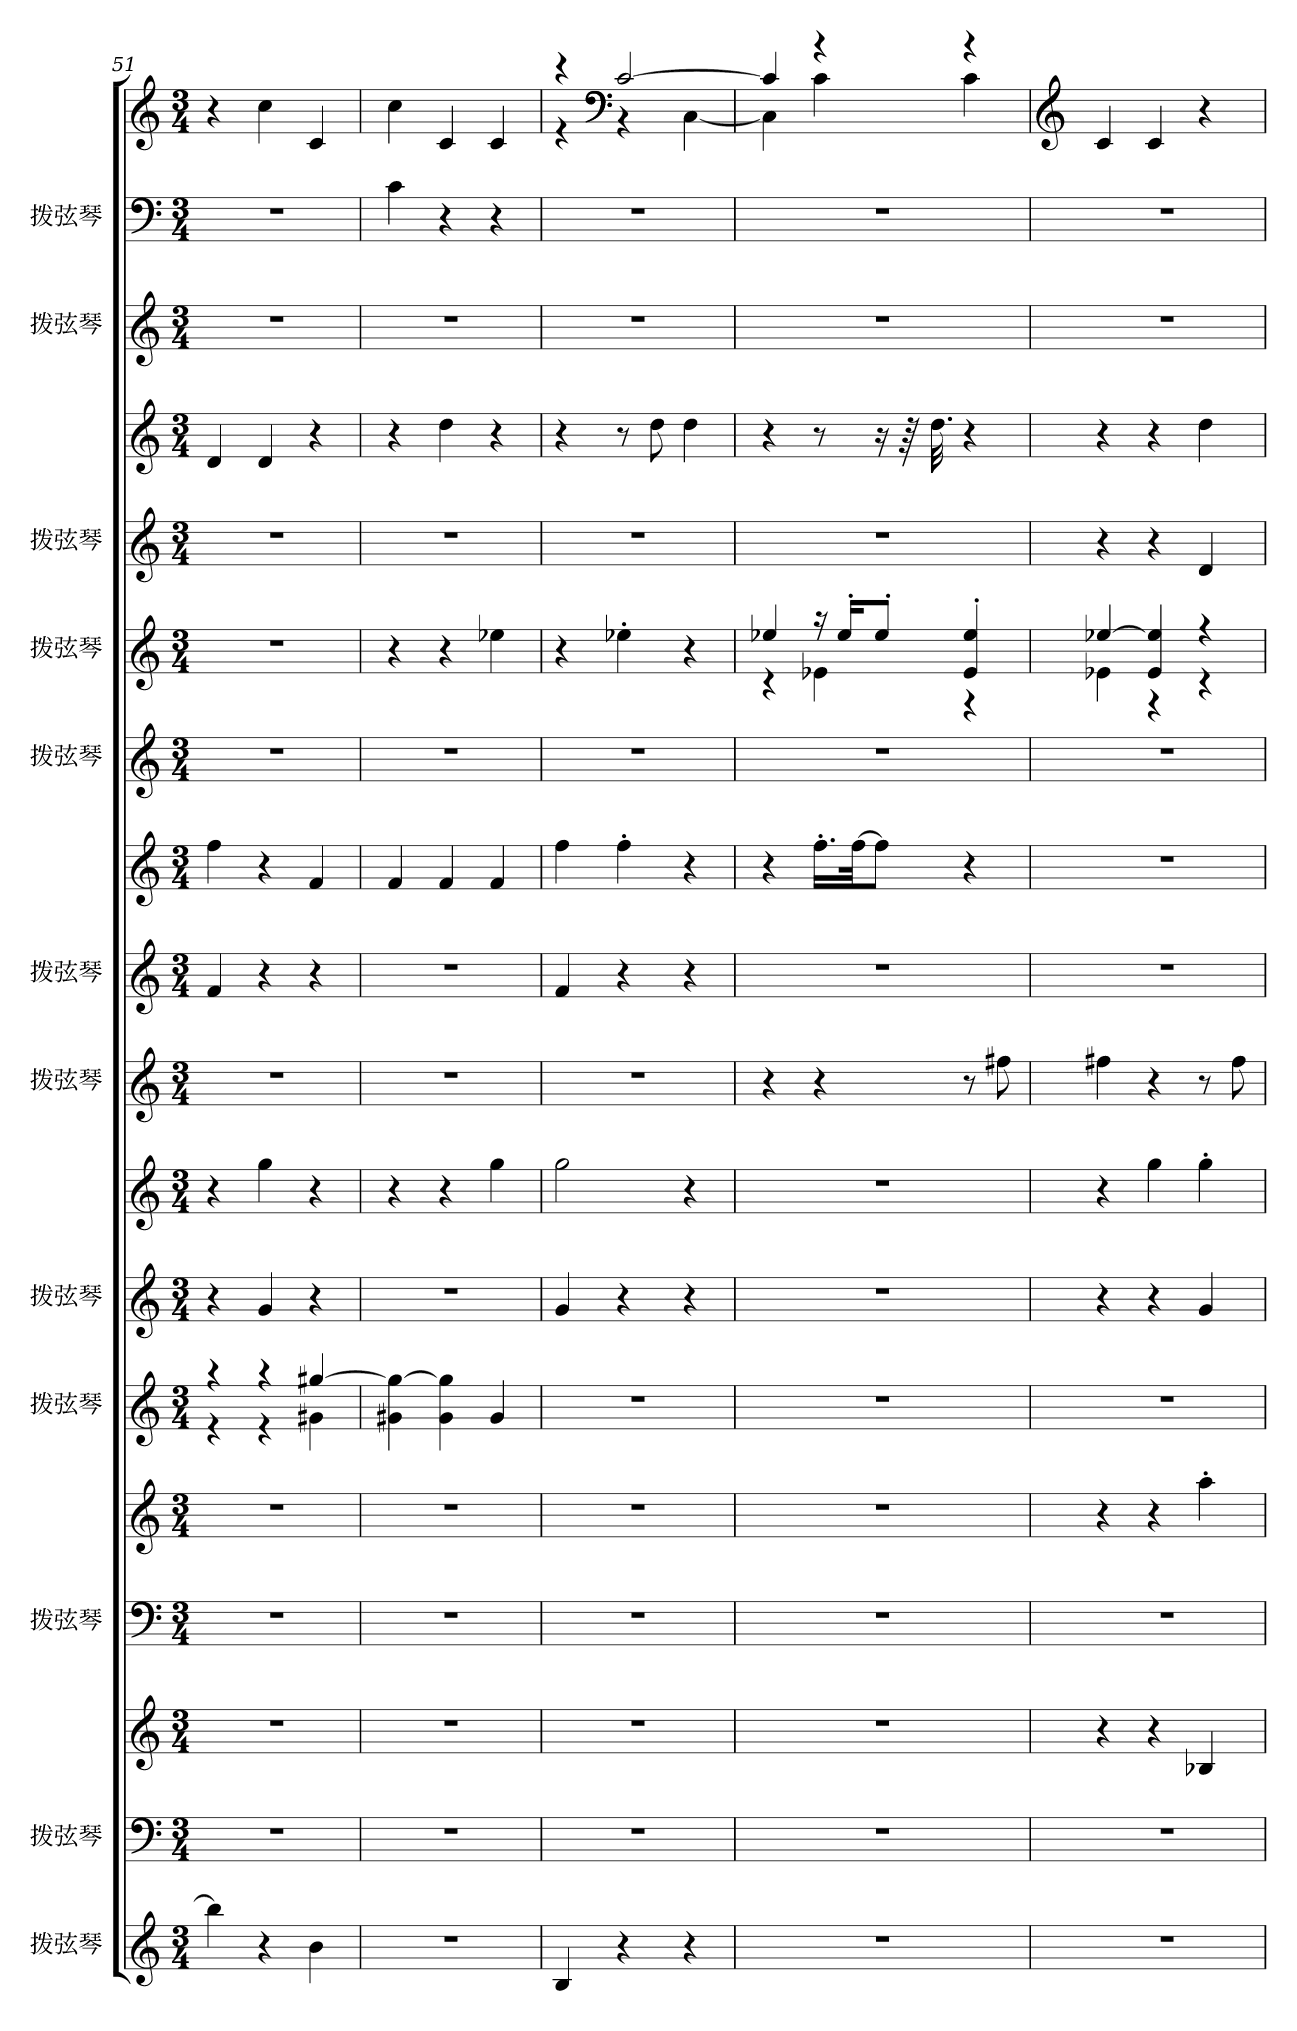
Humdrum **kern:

**kern	**kern	**kern	**kern	**kern	**kern	**kern	**kern	**kern	**kern	**kern	**kern	**kern	**kern	**kern	**kern	**kern	**kern
*part12	*part11	*part11	*part10	*part10	*part9	*part8	*part8	*part7	*part6	*part6	*part5	*part4	*part3	*part3	*part2	*part1	*part1
*staff18	*staff17	*staff16	*staff15	*staff14	*staff13	*staff12	*staff11	*staff10	*staff9	*staff8	*staff7	*staff6	*staff5	*staff4	*staff3	*staff2	*staff1
*I"拨弦琴	*I"拨弦琴	*	*I"拨弦琴	*	*I"拨弦琴	*I"拨弦琴	*	*I"拨弦琴	*I"拨弦琴	*	*I"拨弦琴	*I"拨弦琴	*I"拨弦琴	*	*I"拨弦琴	*I"拨弦琴	*
*clefG2	*clefF4	*clefG2	*clefF4	*clefG2	*clefG2	*clefG2	*clefG2	*clefG2	*clefG2	*clefG2	*clefG2	*clefG2	*clefG2	*clefG2	*clefG2	*clefF4	*clefG2
*k[]	*k[]	*k[]	*k[]	*k[]	*k[]	*k[]	*k[]	*k[]	*k[]	*k[]	*k[]	*k[]	*k[]	*k[]	*k[]	*k[]	*k[]
*M3/4	*M3/4	*M3/4	*M3/4	*M3/4	*M3/4	*M3/4	*M3/4	*M3/4	*M3/4	*M3/4	*M3/4	*M3/4	*M3/4	*M3/4	*M3/4	*M3/4	*M3/4
=51	=51	=51	=51	=51	=51	=51	=51	=51	=51	=51	=51	=51	=51	=51	=51	=51	=51
*	*	*	*	*	*^	*	*	*	*	*	*	*	*	*	*	*	*
4bb\]	2.r	2.r	2.r	2.r	4r	4r	4r	4r	2.r	4f/	4ff\	2.r	2.r	2.r	4d/	2.r	2.r	4r
4r	.	.	.	.	4r	4r	4g/	4gg\	.	4r	4r	.	.	.	4d/	.	.	4cc\
4b\	.	.	.	.	[4gg#X/	4g#X\	4r	4r	.	4r	4f/	.	.	.	4r	.	.	4c/
*	*	*	*	*	*v	*v	*	*	*	*	*	*	*	*	*	*	*	*
=52	=52	=52	=52	=52	=52	=52	=52	=52	=52	=52	=52	=52	=52	=52	=52	=52	=52
2.r	2.r	2.r	2.r	2.r	4g#X\ 4gg#\_	2.r	4r	2.r	2.r	4f/	2.r	4r	2.r	4r	2.r	4c\	4cc\
.	.	.	.	.	4g#\ 4gg#\]	.	4r	.	.	4f/	.	4r	.	4dd\	.	4r	4c/
.	.	.	.	.	4g#/	.	4gg\	.	.	4f/	.	4ee-X\	.	4r	.	4r	4c/
=53	=53	=53	=53	=53	=53	=53	=53	=53	=53	=53	=53	=53	=53	=53	=53	=53	=53
*	*	*	*	*	*	*	*	*	*	*	*	*	*	*	*	*	*^
4B/	2.r	2.r	2.r	2.r	2.r	4g/	2gg\	2.r	4f/	4ff\	2.r	4r	2.r	4r	2.r	2.r	4r	4r
*	*	*	*	*	*	*	*	*	*	*	*	*	*	*	*	*	*clefF4	*
4r	.	.	.	.	.	4r	.	.	4r	4ff'\	.	4ee-X'\	.	8r	.	.	[2c/	4r
.	.	.	.	.	.	.	.	.	.	.	.	.	.	8dd\	.	.	.	.
4r	.	.	.	.	.	4r	4r	.	4r	4r	.	4r	.	4dd\	.	.	.	[4C\
=54	=54	=54	=54	=54	=54	=54	=54	=54	=54	=54	=54	=54	=54	=54	=54	=54	=54	=54
*	*	*	*	*	*	*	*	*	*	*	*	*^	*	*	*	*	*	*
2.r	2.r	2.r	2.r	2.r	2.r	2.r	2.r	4r	2.r	4r	2.r	4ee-X/	4r	2.r	4r	2.r	2.r	4c/]	4C\]
.	.	.	.	.	.	.	.	4r	.	16.ff'\LL	.	16r	4e-X\	.	8r	.	.	4r	4c\
.	.	.	.	.	.	.	.	.	.	.	.	16ee-'/KL	.	.	.	.	.	.	.
.	.	.	.	.	.	.	.	.	.	[32ff\JK	.	.	.	.	.	.	.	.	.
.	.	.	.	.	.	.	.	.	.	8ff\J]	.	8ee-'/J	.	.	16r	.	.	.	.
.	.	.	.	.	.	.	.	.	.	.	.	.	.	.	64r	.	.	.	.
.	.	.	.	.	.	.	.	.	.	.	.	.	.	.	32.dd\	.	.	.	.
.	.	.	.	.	.	.	.	8r	.	4r	.	4e-/' 4ee-/'	4r	.	4r	.	.	4r	4c\
.	.	.	.	.	.	.	.	8ff#X\	.	.	.	.	.	.	.	.	.	.	.
*	*	*	*	*	*	*	*	*	*	*	*	*	*	*	*	*	*	*v	*v
!!LO:PB:g=z
=55	=55	=55	=55	=55	=55	=55	=55	=55	=55	=55	=55	=55	=55	=55	=55	=55	=55	=55
*	*	*	*	*	*	*	*	*	*	*	*	*	*	*	*	*	*	*clefG2
2.r	2.r	4r	2.r	4r	2.r	4r	4r	4ff#X\	2.r	2.r	2.r	[4ee-X/	4e-X\	4r	4r	2.r	2.r	4c/
.	.	4r	.	4r	.	4r	4gg\	4r	.	.	.	4e-/ 4ee-/]	4r	4r	4r	.	.	4c/
.	.	4B-X/	.	4aa'\	.	4g/	4gg'\	8r	.	.	.	4r	4r	4d/	4dd\	.	.	4r
.	.	.	.	.	.	.	.	8ff#\	.	.	.	.	.	.	.	.	.	.
*	*	*	*	*	*	*	*	*	*	*	*	*v	*v	*	*	*	*	*
=	=	=	=	=	=	=	=	=	=	=	=	=	=	=	=	=	=
*-	*-	*-	*-	*-	*-	*-	*-	*-	*-	*-	*-	*-	*-	*-	*-	*-	*-
